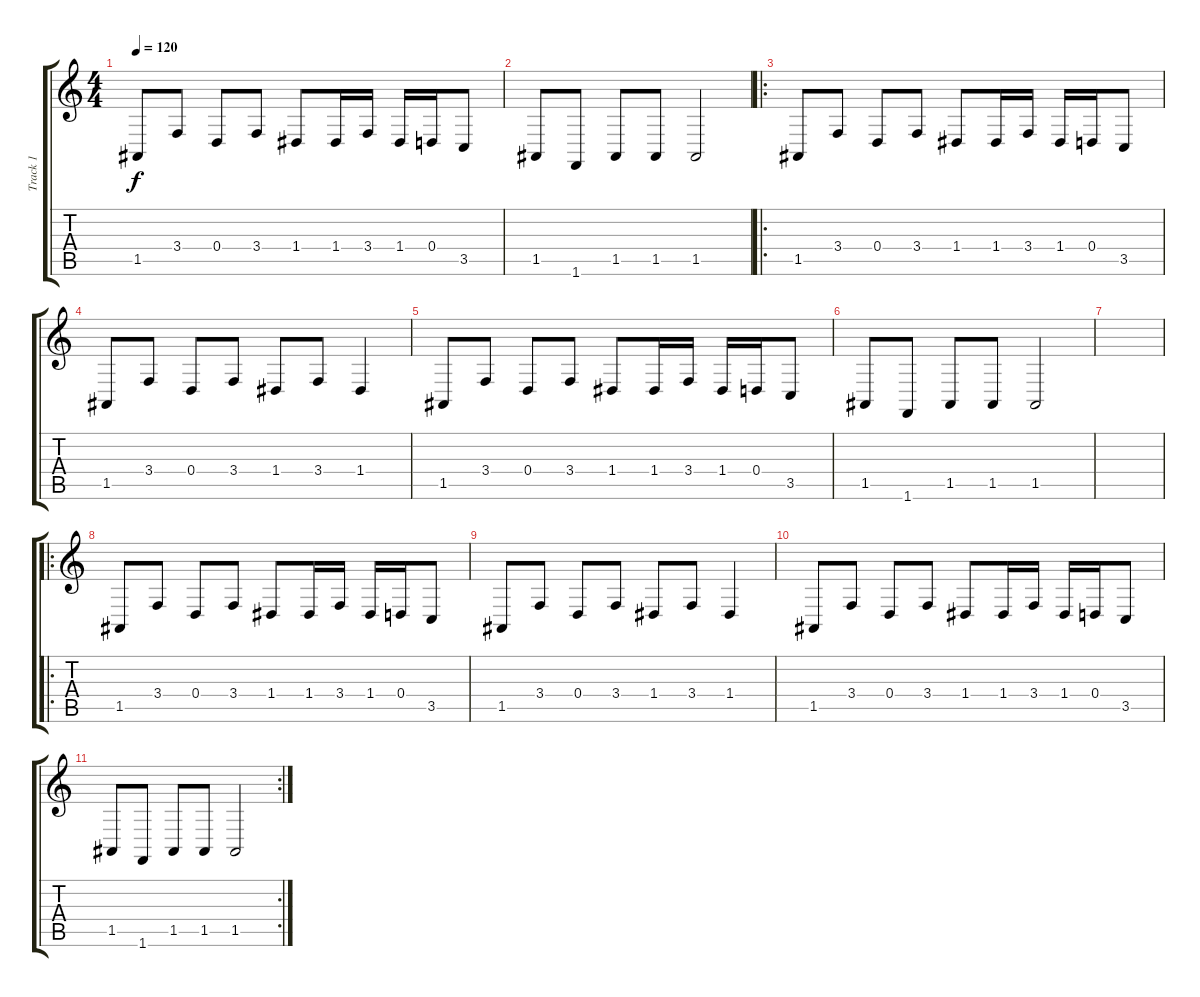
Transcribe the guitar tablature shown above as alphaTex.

\track ("Track 1" "Track 1") {instrument acousticgrandpiano}
\staff {score tabs}
\tuning (E4 B3 G3 D3 A2 E2) {hide}
\ts (4 4)
\tempo 120
\clef g2
\ks c
1.5.8{dy f} 3.4.8 0.4.8 3.4.8 1.4.8 1.4.16 3.4.16 1.4.16 0.4.16 3.5.8 |
1.5.8 1.6.8 1.5.8 1.5.8 1.5.2 |
\ro
1.5.8 3.4.8 0.4.8 3.4.8 1.4.8 1.4.16 3.4.16 1.4.16 0.4.16 3.5.8 |
1.5.8 3.4.8 0.4.8 3.4.8 1.4.8 3.4.8 1.4.4 |
1.5.8 3.4.8 0.4.8 3.4.8 1.4.8 1.4.16 3.4.16 1.4.16 0.4.16 3.5.8 |
1.5.8 1.6.8 1.5.8 1.5.8 1.5.2 |
|
\ro
1.5.8 3.4.8 0.4.8 3.4.8 1.4.8 1.4.16 3.4.16 1.4.16 0.4.16 3.5.8 |
1.5.8 3.4.8 0.4.8 3.4.8 1.4.8 3.4.8 1.4.4 |
1.5.8 3.4.8 0.4.8 3.4.8 1.4.8 1.4.16 3.4.16 1.4.16 0.4.16 3.5.8 |
\rc 2
1.5.8 1.6.8 1.5.8 1.5.8 1.5.2
